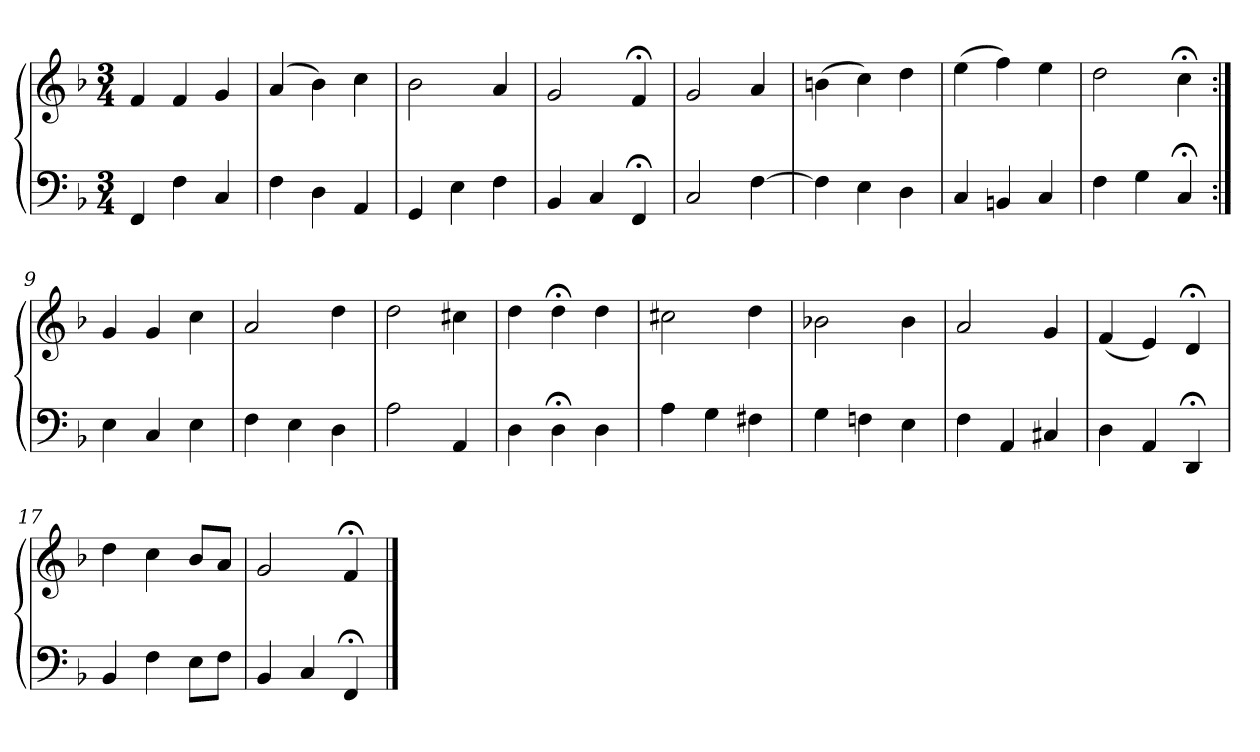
**kern	**kern
*part1	*part1
*staff2	*staff1
*clefF4	*clefG2
*k[b-]	*k[b-]
*M3/4	*M3/4
=1	=1
4FF	4f
4F	4f
4C	4g
=2	=2
4F	(4a
4D	4b-)
4AA	4cc
=3	=3
4GG	2b-
4E	.
4F	4a
=4	=4
4BB-	2g
4C	.
4FF;<	4f;<
=5	=5
2C	2g
[4F	4a
=6	=6
4F]	(4bn
4E	4cc)
4D	4dd
=7	=7
4C	(4ee
4BBn	4ff)
4C	4ee
=8	=8
4F	2dd
4G	.
4C;<	4cc;<
=9:|!	=9:|!
4E	4g
4C	4g
4E	4cc
!!LO:LB:g=z
=10	=10
4F	2a
4E	.
4D	4dd
=11	=11
2A	2dd
4AA	4cc#X
=12	=12
4D	4dd
4D;<	4dd;<
4D	4dd
=13	=13
4A	2cc#X
4G	.
4F#X	4dd
=14	=14
4G	2b-X
4Fn	.
4E	4b-
=15	=15
4F	2a
4AA	.
4C#X	4g
=16	=16
4D	(4f
4AA	4e)
4DD;<	4d;<
=17	=17
4BB-	4dd
4F	4cc
8EL	8b-L
8FJ	8aJ
=18	=18
4BB-	2g
4C	.
4FF;<	4f;<
==	==
*-	*-
